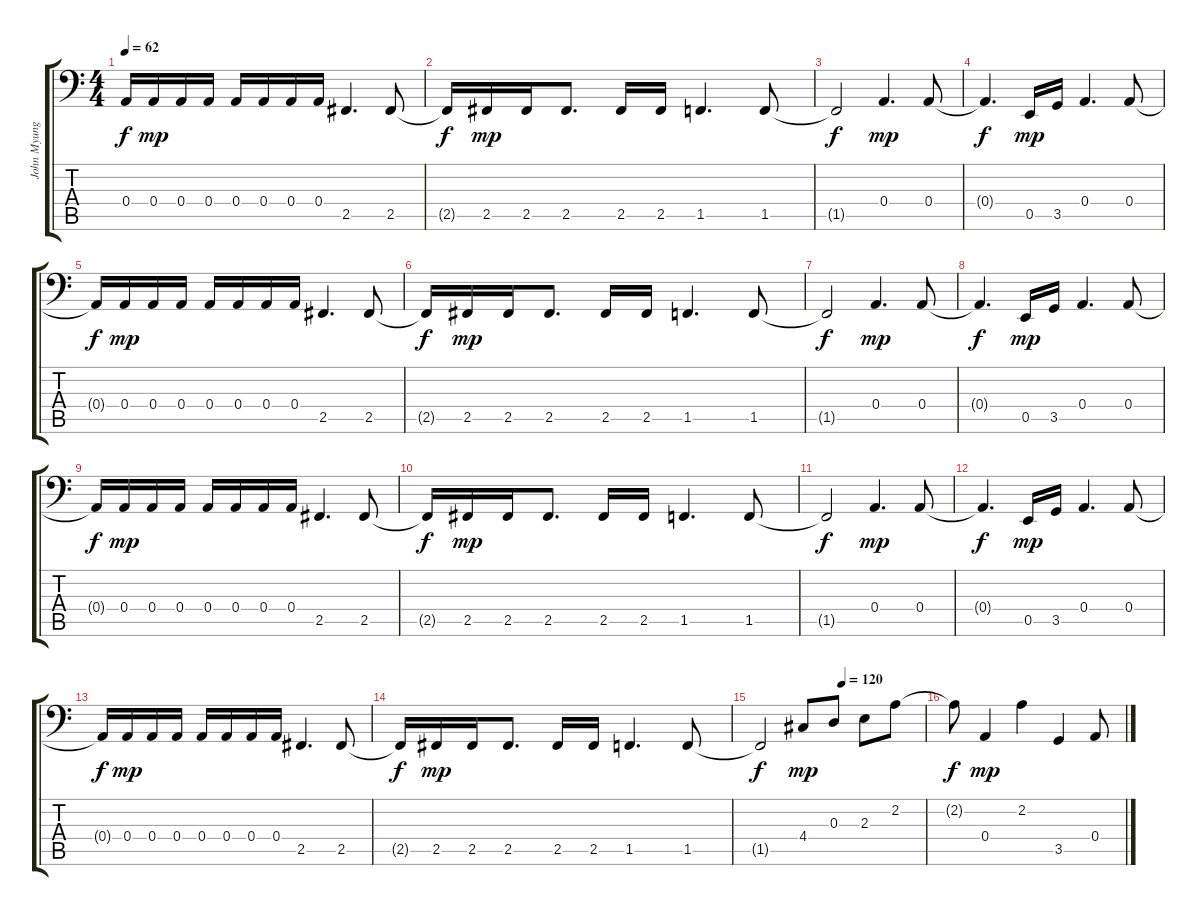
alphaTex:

\track ("John Myung" "John Myung") {instrument electricbassfinger}
\staff {score tabs}
\tuning (C3 G2 D2 A1 E1 B0) {hide}
\ts (4 4)
\tempo 62
\clef f4
\ks c
0.4{t}.16{dy f} 0.4.16{dy mp} 0.4.16 0.4.16 0.4.16 0.4.16 0.4.16 0.4.16 2.5.4{d} 2.5.8 |
2.5{t}.16{dy f} 2.5.16{dy mp} 2.5.16 2.5.8{d} 2.5.16 2.5.16 1.5.4{d} 1.5.8 |
1.5{t}.2{dy f} 0.4.4{d dy mp} 0.4.8 |
0.4{t}.4{d dy f} 0.5.16{dy mp} 3.5.16 0.4.4{d} 0.4.8 |
0.4{t}.16{dy f} 0.4.16{dy mp} 0.4.16 0.4.16 0.4.16 0.4.16 0.4.16 0.4.16 2.5.4{d} 2.5.8 |
2.5{t}.16{dy f} 2.5.16{dy mp} 2.5.16 2.5.8{d} 2.5.16 2.5.16 1.5.4{d} 1.5.8 |
1.5{t}.2{dy f} 0.4.4{d dy mp} 0.4.8 |
0.4{t}.4{d dy f} 0.5.16{dy mp} 3.5.16 0.4.4{d} 0.4.8 |
0.4{t}.16{dy f} 0.4.16{dy mp} 0.4.16 0.4.16 0.4.16 0.4.16 0.4.16 0.4.16 2.5.4{d} 2.5.8 |
2.5{t}.16{dy f} 2.5.16{dy mp} 2.5.16 2.5.8{d} 2.5.16 2.5.16 1.5.4{d} 1.5.8 |
1.5{t}.2{dy f} 0.4.4{d dy mp} 0.4.8 |
0.4{t}.4{d dy f} 0.5.16{dy mp} 3.5.16 0.4.4{d} 0.4.8 |
0.4{t}.16{dy f} 0.4.16{dy mp} 0.4.16 0.4.16 0.4.16 0.4.16 0.4.16 0.4.16 2.5.4{d} 2.5.8 |
2.5{t}.16{dy f} 2.5.16{dy mp} 2.5.16 2.5.8{d} 2.5.16 2.5.16 1.5.4{d} 1.5.8 |
\tempo (120 0.5)
1.5{t}.2{dy f} 4.4.8{dy mp} 0.3.8 2.3.8 2.2.8 |
2.2{t}.8{dy f} 0.4.4{dy mp} 2.2.4 3.5.4 0.4.8
